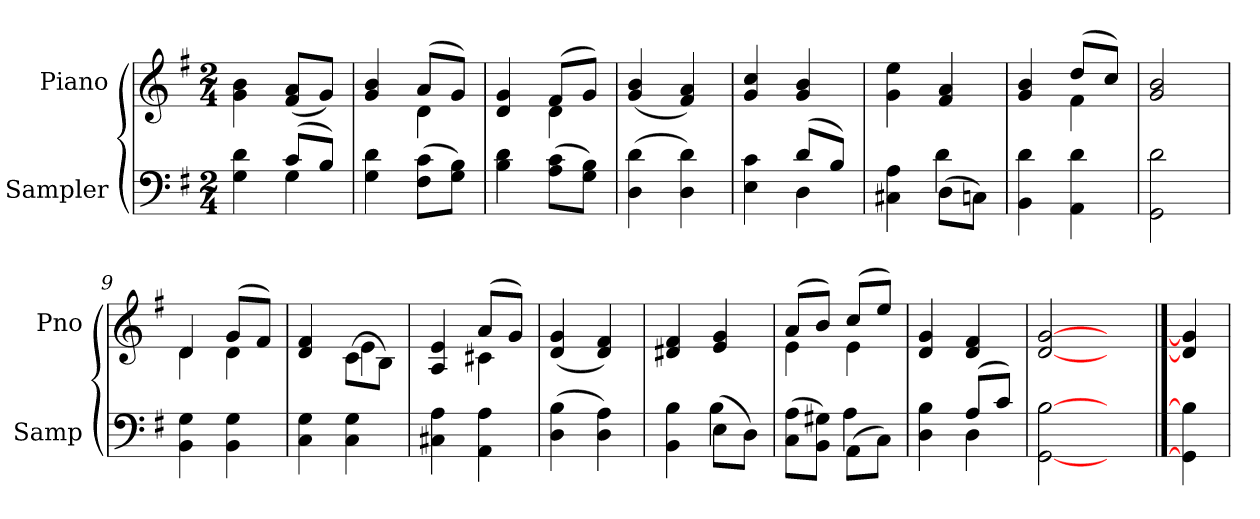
**kern	**kern
*part2	*part1
*staff2	*staff1
*I"Sampler	*I"Piano
*I'Samp	*I'Pno
*clefF4	*clefG2
*k[f#]	*k[f#]
*G:	*G:
*M2/4	*M2/4
=1	=1
*^	*
4G 4d	4ryy	4g\ 4b\
(8c/L	4G	(8f#/ 8a/L
8B/J)	.	8g/J)
*v	*v	*
=2	=2
*	*^
4G 4d	4g 4b	4ryy
(8F#\ 8c\L	(8a/L	4d
8G\ 8B\J)	8g/J)	.
=3	=3	=3
4B 4d	4d 4g	4ryy
(8A\ 8c\L	(8f#/L	4d
8G\ 8B\J)	8g/J)	.
*	*v	*v
=4	=4
(4D 4d	(4g 4b
4D 4d)	4f# 4a)
=5	=5
*^	*
4E 4c	4ryy	4g 4cc
(8d/L	4D	4g 4b
8B/J)	.	.
=6	=6	=6
4C#X 4A	4ryy	4g 4ee
(8D\L	4d	4f# 4a
8Cn\J)	.	.
*v	*v	*
=7	=7
*	*^
4BB 4d	4g 4b	4ryy
4AA 4d	(8dd/L	4f#
.	8cc/J)	.
*	*v	*v
=8	=8
2GG 2d	2g 2b
=9	=9
*	*^
4BB 4G	4d/	4d
4BB 4G	(8g/L	4d
.	8f#/J)	.
=10	=10	=10
4C 4G	4d 4f#	4ryy
4C 4G	(8c\L	4e
.	8B\J)	.
=11	=11	=11
4C#X 4A	4A 4e	4ryy
4AA 4A	(8a/L	4c#X
.	8g/J)	.
*	*v	*v
=12	=12
(4D 4B	(4d 4g
4D 4A)	4d 4f#)
=13	=13
*^	*
4BB 4B	4ryy	4d#X 4f#
(8E\L	4B	4e 4g
8D\J)	.	.
=14	=14	=14
*	*	*^
(8C\ 8A\L	4ryy	(8a/L	4e
8BB\ 8G#X\J)	.	8b/J)	.
(8AA\L	4A	(8cc/L	4e
8C\J)	.	8ee/J)	.
*	*	*v	*v
=15	=15	=15
4D 4B	4ryy	4d 4g
(8A/L	4D	4d 4f#
8c/J)	.	.
*v	*v	*
=16	=16
[2GG [2B	[2d [2g
4ryy	4ryy
==17	==17
4GG] 4B]	4d] 4g]
=	=
*-	*-
